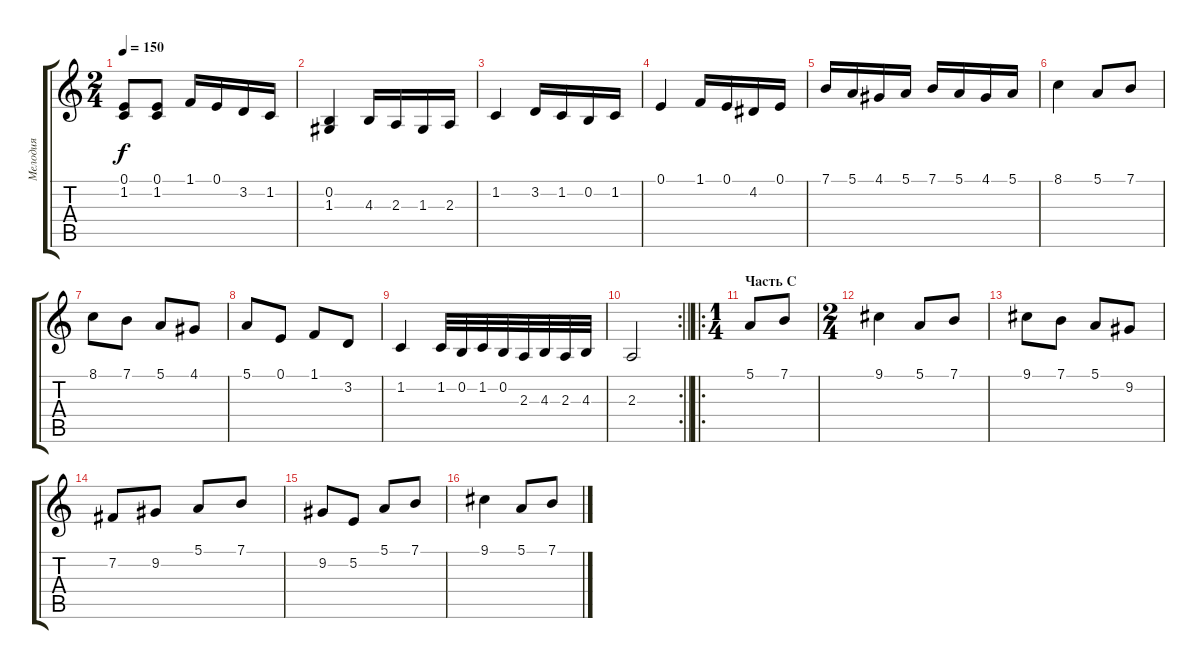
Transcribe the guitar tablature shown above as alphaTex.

\track ("Мелодия" "Мелодия") {instrument churchorgan}
\staff {score tabs}
\tuning (E4 B3 G3 D3 A2 E2) {hide}
\ts (2 4)
\tempo 150
\clef g2
\ks c
(0.1 1.2).8{dy f} (0.1 1.2).8 1.1.16 0.1.16 3.2.16 1.2.16 |
(0.2 1.3).4 4.3.16 2.3.16 1.3.16 2.3.16 |
1.2.4 3.2.16 1.2.16 0.2.16 1.2.16 |
0.1.4 1.1.16 0.1.16 4.2.16 0.1.16 |
7.1.16 5.1.16 4.1.16 5.1.16 7.1.16 5.1.16 4.1.16 5.1.16 |
8.1.4 5.1.8 7.1.8 |
8.1.8 7.1.8 5.1.8 4.1.8 |
5.1.8 0.1.8 1.1.8 3.2.8 |
1.2.4 1.2.32 0.2.32 1.2.32 0.2.32 2.3.32 4.3.32 2.3.32 4.3.32 |
\rc 2
\barLineRight lightlight
2.3.2 |
\ro
\ts (1 4)
\section ("" "Часть С")
5.1.8 7.1.8 |
\ts (2 4)
9.1.4 5.1.8 7.1.8 |
9.1.8 7.1.8 5.1.8 9.2.8 |
7.2.8 9.2.8 5.1.8 7.1.8 |
9.2.8 5.2.8 5.1.8 7.1.8 |
9.1.4 5.1.8 7.1.8
